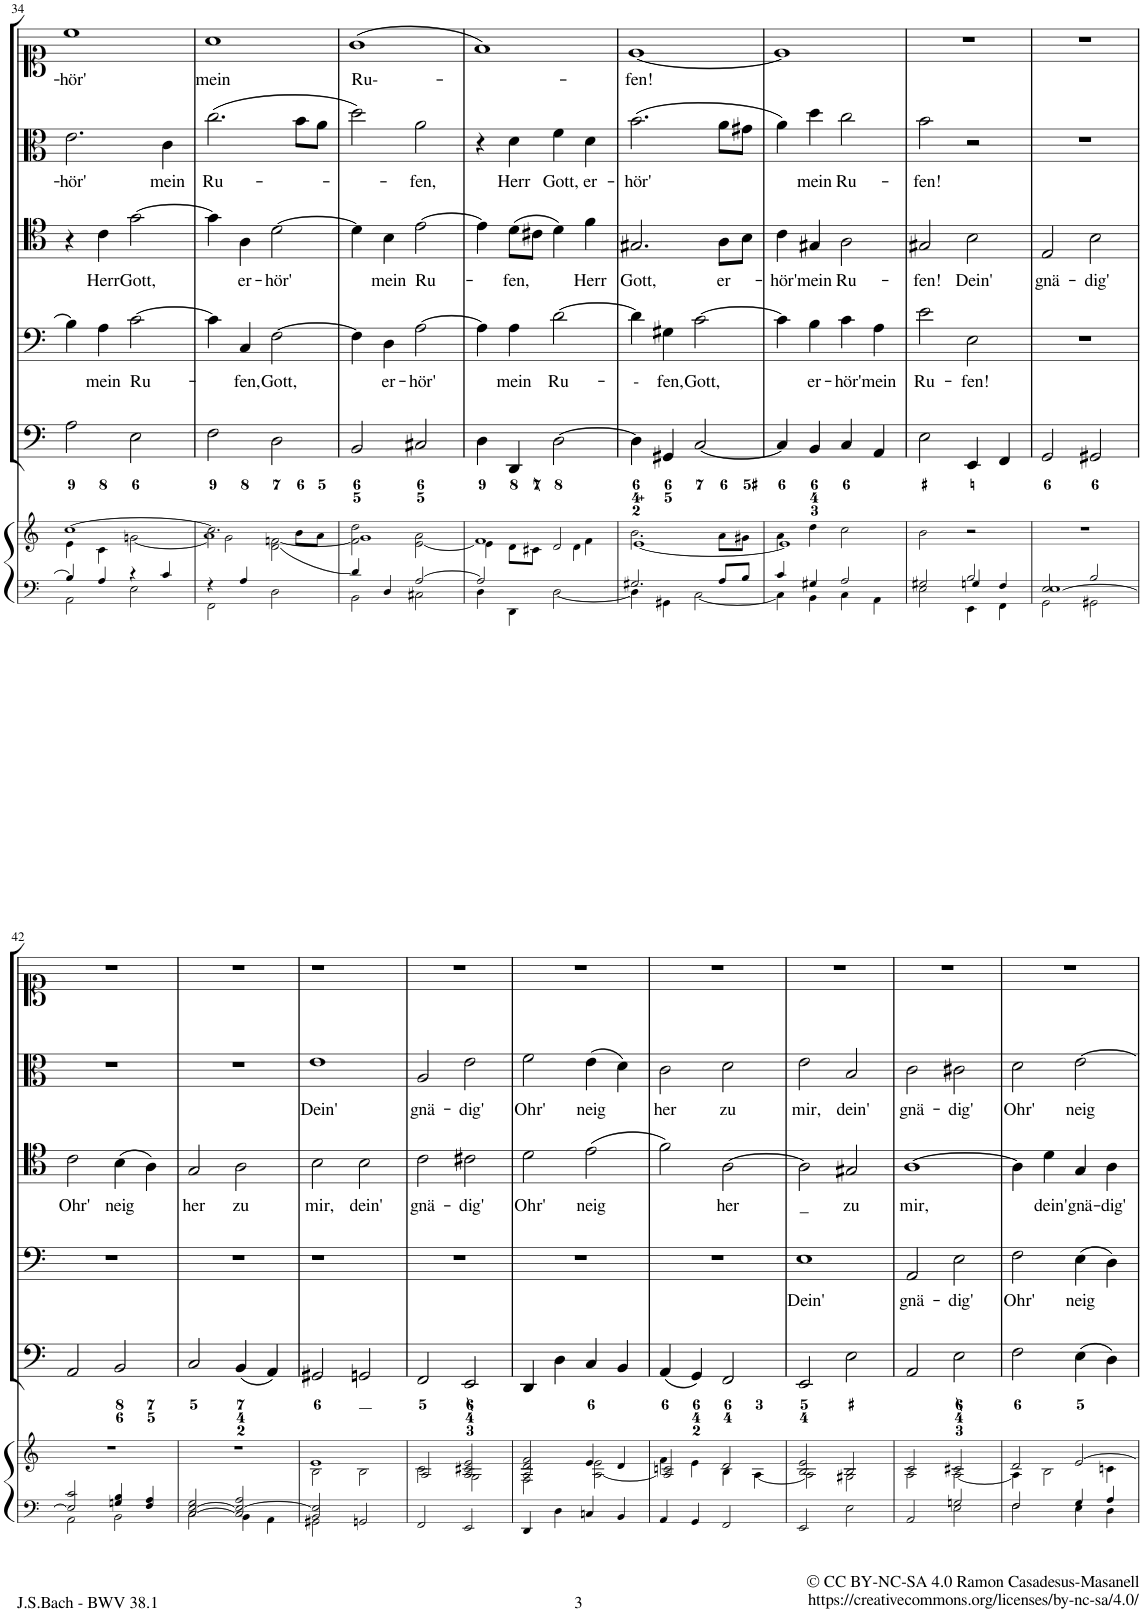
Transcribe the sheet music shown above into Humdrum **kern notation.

**kern	**kern	**kern	**kern	**text	**kern	**text	**kern	**text	**kern	**text
*part6	*part6	*part5	*part4	*part4	*part3	*part3	*part2	*part2	*part1	*part1
*staff7	*staff6	*staff5	*staff4	*staff4	*staff3	*staff3	*staff2	*staff2	*staff1	*staff1
*I"Piano reduction	*	*I"Continuo	*I"Basso. Trombone IV. col Basso.	*	*I"Tenore. Viola. Trombone III. col Tenore.	*	*I"Alto. Violino II. Trombone II. coll' Alto.	*	*I"Soprano. Oboe I.II. Violino I. Trombone I. col Soprano.	*
*I'Pno	*	*	*	*	*	*	*	*	*	*
!!LO:PB:g=z
*clefF4	*clefG2	*clefF4	*clefF4	*	*clefC4	*	*clefC3	*	*clefC1	*
*k[]	*k[]	*k[]	*k[]	*	*k[]	*	*k[]	*	*k[]	*
*M2/2	*M2/2	*M2/2	*M2/2	*	*M2/2	*	*M2/2	*	*M2/2	*
*met(c|)	*met(c|)	*met(c|)	*met(c|)	*	*met(c|)	*	*met(c|)	*	*met(c|)	*
=34	=34	=34	=34	=34	=34	=34	=34	=34	=34	=34
*^	*^	*	*	*	*	*	*	*	*	*
!	!	!	!	!	!	!	!	!	!	!LO:LY:b	!	!LO:LY:b
4B/]	2AA\	[1cc	4e\	2A\	4B\]	.	4r	.	2.e\	hör'	1cc	hör'
!	!	!	!	!	!	!LO:LY:b	!	!LO:LY:b	!	!	!	!
4A/	.	.	4c\	.	4A\	mein	4c\	Herr	.	.	.	.
!	!	!	!	!	!	!LO:LY:b	!	!LO:LY:b	!	!	!	!
4r	2E\	.	[2gn\	2E\	[2c\	Ru-	[2g\	Gott,	.	.	.	.
!	!	!	!	!	!	!	!	!	!	!LO:LY:b	!	!
4c/	.	.	.	.	.	.	.	.	4c\	mein	.	.
=35	=35	=35	=35	=35	=35	=35	=35	=35	=35	=35	=35	=35
*	*	*	*^	*	*	*	*	*	*	*	*	*
!	!	!	!	!	!	!	!	!	!	!	!LO:LY:b	!	!LO:LY:b
4r	2FF\	2.cc\]	2g\]	1a	2F\	4c\]	.	4g\]	.	(2.cc\	Ru-	1a	mein
!	!	!	!	!	!	!	!LO:LY:b	!	!LO:LY:b	!	!	!	!
4A/	.	.	.	.	.	4C/	fen,	4A\	er-	.	.	.	.
!	!	!	!	!	!	!	!LO:LY:b	!	!LO:LY:b	!	!	!	!
2ryy	2D\	.	[2d\ [2fn\	.	2D\	[2F\	Gott,	[2d\	hör'	.	.	.	.
.	.	8b\L	.	.	.	.	.	.	.	8b\L	.	.	.
.	.	8a\J	.	.	.	.	.	.	.	8a\J	.	.	.
*	*	*	*v	*v	*	*	*	*	*	*	*	*	*
=36	=36	=36	=36	=36	=36	=36	=36	=36	=36	=36	=36	=36
!	!	!	!	!	!	!	!	!	!	!	!	!LO:LY:b
4d/]	2BB\	1g	2f\] 2dd\	2BB/	4F\]	.	4d\]	.	2dd\)	.	(1g	Ru--
!	!	!	!	!	!	!LO:LY:b	!	!LO:LY:b	!	!	!	!
4D/	.	.	.	.	4D\	er-	4B\	mein	.	.	.	.
!	!	!	!	!	!	!LO:LY:b	!	!LO:LY:b	!	!LO:LY:b	!	!
[2A/	2C#X\	.	[2e\ 2a\	2C#X/	[2A\	hör'	[2e\	Ru-	2a\	fen,	.	.
=37	=37	=37	=37	=37	=37	=37	=37	=37	=37	=37	=37	=37
*	*	*	*^	*	*	*	*	*	*	*	*	*
2A/]	4D\	1f	4e\]	2ryy	4D\	4A\]	.	4e\]	.	4r	.	1f)	.
!	!	!	!	!	!	!	!LO:LY:b	!	!LO:LY:b	!	!LO:LY:b	!	!
.	4DD\	.	8d\L	.	4DD/	4A\	mein	(8d\L	fen,	4d\	Herr	.	.
.	.	.	8c#X\J	.	.	.	.	8c#X\J	.	.	.	.	.
!	!	!	!	!	!	!	!LO:LY:b	!	!	!	!LO:LY:b	!	!
2ryy	[2D\	.	4d\	2d/	[2D\	[2d\	Ru-	4d\)	.	4f\	Gott,	.	.
!	!	!	!	!	!	!	!	!	!LO:LY:b	!	!LO:LY:b	!	!
.	.	.	4f\	.	.	.	.	4f\	Herr	4d\	er-	.	.
*	*	*	*v	*v	*	*	*	*	*	*	*	*	*
=38	=38	=38	=38	=38	=38	=38	=38	=38	=38	=38	=38	=38
!	!	!	!	!	!	!LO:LY:b	!	!LO:LY:b	!	!LO:LY:b	!	!LO:LY:b
2.G#X/	4D\]	[<1e	2.b\	4D\]	4d\]	-	2.G#X/	Gott,	(2.b\	hör'	[1e	fen!
!	!	!	!	!	!	!LO:LY:b	!	!	!	!	!	!
.	4GG#X\	.	.	4GG#X/	4G#X\	fen,	.	.	.	.	.	.
!	!	!	!	!	!	!LO:LY:b	!	!	!	!	!	!
.	[2C\	.	.	[2C/	[2c\	Gott,	.	.	.	.	.	.
!	!	!	!	!	!	!	!	!LO:LY:b	!	!	!	!
8A/L	.	.	8a\L	.	.	.	8A\L	er	8a\L	.	.	.
8B/J	.	.	8g#X\J	.	.	.	8B\J	.	8g#X\J	.	.	.
=39	=39	=39	=39	=39	=39	=39	=39	=39	=39	=39	=39	=39
!	!	!	!	!	!	!	!	!LO:LY:b	!	!	!	!
4c/	4C\]	1e]	4a\	4C/]	4c\]	.	4c\	hör'	4a\)	.	1e]	.
!	!	!	!	!	!	!LO:LY:b	!	!LO:LY:b	!	!LO:LY:b	!	!
4G#X/	4BB\	.	4dd\	4BB/	4B\	er-	4G#X/	mein	4dd\	mein	.	.
!	!	!	!	!	!	!LO:LY:b	!	!LO:LY:b	!	!LO:LY:b	!	!
2A/	4C\	.	2cc\	4C/	4c\	hör'	2A\	Ru-	2cc\	Ru-	.	.
!	!	!	!	!	!	!LO:LY:b	!	!	!	!	!	!
.	4AA\	.	.	4AA/	4A\	mein	.	.	.	.	.	.
*	*	*v	*v	*	*	*	*	*	*	*	*	*
=40	=40	=40	=40	=40	=40	=40	=40	=40	=40	=40	=40
*	*^	*	*	*	*	*	*	*	*	*	*
!	!	!	!	!	!	!LO:LY:b	!	!LO:LY:b	!	!LO:LY:b	!	!
2G#X/	2E\	2ryy	2b\	2E\	2e\	Ru-	2G#X/	fen!	2b\	fen!	1r	.
!	!	!	!	!	!	!LO:LY:b	!	!LO:LY:b	!	!	!	!
2B/	4EE\	4Gn/	2r	4EE/	2E\	fen!	2B\	Dein'	2r	.	.	.
.	4FF\	4F/	.	4FF/	.	.	.	.	.	.	.	.
=41	=41	=41	=41	=41	=41	=41	=41	=41	=41	=41	=41	=41
!	!	!	!	!	!	!	!	!LO:LY:b	!	!	!	!
2E/	2GG\	[1E	1r	2GG/	1r	.	2E/	gnä-	1r	.	1r	.
!	!	!	!	!	!	!	!	!LO:LY:b	!	!	!	!
2B/	2GG#X\	.	.	2GG#X/	.	.	2B\	dig'	.	.	.	.
*	*v	*v	*	*	*	*	*	*	*	*	*	*
!!LO:LB:g=z
=42	=42	=42	=42	=42	=42	=42	=42	=42	=42	=42	=42
!	!	!	!	!	!	!	!LO:LY:b	!	!	!	!
2E/] 2c/	2AA\	1r	2AA/	1r	.	2c\	Ohr'	1r	.	1r	.
!	!	!	!	!	!	!	!LO:LY:b	!	!	!	!
4Gn/ 4B/	2BB\	.	2BB/	.	.	(4B\	neig	.	.	.	.
4F/ 4A/	.	.	.	.	.	4A\)	.	.	.	.	.
=43	=43	=43	=43	=43	=43	=43	=43	=43	=43	=43	=43
!	!	!	!	!	!	!	!LO:LY:b	!	!	!	!
[2C/ [2E/ 2G/	2C\	1r	2C/	1r	.	2G/	her	1r	.	1r	.
!	!	!	!	!	!	!	!LO:LY:b	!	!	!	!
2C/] 2E/_ 2A/	4BB\	.	(4BB/	.	.	2A\	zu	.	.	.	.
.	4AA\	.	4AA/)	.	.	.	.	.	.	.	.
=44	=44	=44	=44	=44	=44	=44	=44	=44	=44	=44	=44
*	*	*^	*	*	*	*	*	*	*	*	*
!	!	!	!	!	!	!	!	!LO:LY:b	!	!LO:LY:b	!	!
2BB/ 2E/]	2GG#X\	1e	2B\	2GG#X/	1r	.	2B\	mir,	1e	Dein'	1r	.
!	!	!	!	!	!	!	!	!LO:LY:b	!	!	!	!
2GGn/	2ryy	.	2B\	2GGn/	.	.	2B\	dein'	.	.	.	.
=45	=45	=45	=45	=45	=45	=45	=45	=45	=45	=45	=45	=45
!	!	!	!	!	!	!	!	!LO:LY:b	!	!LO:LY:b	!	!
*v	*v	*	*	*	*	*	*	*	*	*	*	*
2FF/	2A/	2c\	2FF/	1r	.	2c\	gnä-	2A/	gnä-	1r	.
!	!	!	!	!	!	!	!LO:LY:b	!	!LO:LY:b	!	!
2EE/	2A/ 2c#X/ 2e/	2G\	2EE/	.	.	2c#X\	dig'	2e\	dig'	.	.
=46	=46	=46	=46	=46	=46	=46	=46	=46	=46	=46	=46
!	!	!	!	!	!	!	!LO:LY:b	!	!LO:LY:b	!	!
4DD/	2A/ 2d/ 2f/	2F\	4DD/	1r	.	2d\	Ohr'	2f\	Ohr'	1r	.
4D\	.	.	4D\	.	.	.	.	.	.	.	.
!	!	!	!	!	!	!	!LO:LY:b	!	!LO:LY:b	!	!
4Cn/	4e/	[2A\ 2e\	4C/	.	.	(2e\	neig	(4e\	neig	.	.
4BB/	4d/	.	4BB/	.	.	.	.	4d\)	.	.	.
=47	=47	=47	=47	=47	=47	=47	=47	=47	=47	=47	=47
!	!	!	!	!	!	!	!	!	!LO:LY:b	!	!
4AA/	2A/] 2cn/	4f\	(4AA/	1r	.	2f\)	.	2c\	her	1r	.
4GG/	.	4e\	4GG/)	.	.	.	.	.	.	.	.
!	!	!	!	!	!	!	!LO:LY:b	!	!LO:LY:b	!	!
2FF/	2d/	4B\	2FF/	.	.	[2A\	her	2d\	zu	.	.
.	.	[4A\	.	.	.	.	.	.	.	.	.
=48	=48	=48	=48	=48	=48	=48	=48	=48	=48	=48	=48
!	!	!	!	!	!LO:LY:b	!	!LO:LY:b	!	!LO:LY:b	!	!
2EE/	2B/ 2e/	2A\]	2EE/	1E	Dein'	2A\]	_	2e\	mir,	1r	.
!	!	!	!	!	!	!	!LO:LY:b	!	!LO:LY:b	!	!
2E\	2B/	2G#X\	2E\	.	.	2G#X/	zu	2B/	dein'	.	.
=49	=49	=49	=49	=49	=49	=49	=49	=49	=49	=49	=49
*^	*	*	*	*	*	*	*	*	*	*	*
!	!	!	!	!	!	!LO:LY:b	!	!LO:LY:b	!	!LO:LY:b	!	!
2AA/	2ryy	2c/	2A\	2AA/	2AA/	gnä-	[1A	mir,	2c\	gnä-	1r	.
!	!	!	!	!	!	!LO:LY:b	!	!	!	!LO:LY:b	!	!
2Gn/	2E\	2c#X/	[2A\	2E\	2E\	dig'	.	.	2c#X\	dig'	.	.
=50	=50	=50	=50	=50	=50	=50	=50	=50	=50	=50	=50	=50
!	!	!	!	!	!	!LO:LY:b	!	!	!	!LO:LY:b	!	!
2F/	2F\	2d/	4A\]	2F\	2F\	Ohr'	4A\]	.	2d\	Ohr'	1r	.
!	!	!	!	!	!	!	!	!LO:LY:b	!	!	!	!
.	.	.	2B\	.	.	.	4d\	dein'	.	.	.	.
!	!	!	!	!	!	!LO:LY:b	!	!LO:LY:b	!	!LO:LY:b	!	!
4G/	4E\	[2e/	.	(4E\	(4E\	neig	4G/	gnä-	[2e\	neig	.	.
!	!	!	!	!	!	!	!	!LO:LY:b	!	!	!	!
4A/	4D\	.	4cn\	4D\)	4D\)	.	4A\	dig'	.	.	.	.
*v	*v	*	*	*	*	*	*	*	*	*	*	*
*	*v	*v	*	*	*	*	*	*	*	*	*
=	=	=	=	=	=	=	=	=	=	=
*-	*-	*-	*-	*-	*-	*-	*-	*-	*-	*-
